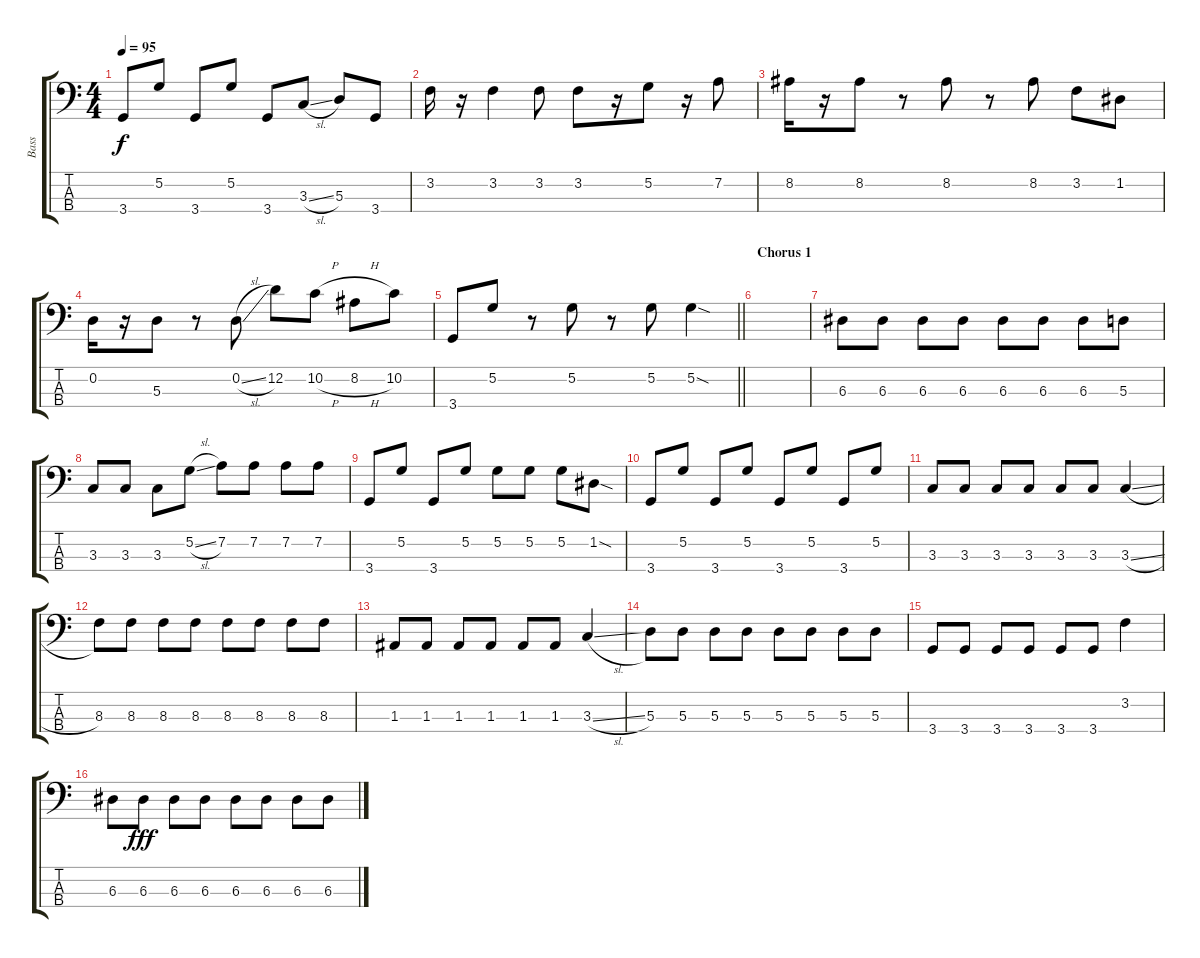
\track ("Bass" "Bass") {instrument electricbassfinger}
\staff {score tabs}
\tuning (G2 D2 A1 E1) {hide}
\ts (4 4)
\tempo 95
\clef f4
\ks c
3.4.8{dy f} 5.2.8 3.4.8 5.2.8 3.4.8 3.3{sl}.8 5.3.8 3.4.8 |
3.2.16 r.16 3.2.4 3.2.8 3.2.8 r.16 5.2.8 r.16 7.2.8 |
8.2.16 r.16 8.2.8 r.8 8.2.8 r.8 8.2.8 3.2.8 1.2.8 |
0.2.16 r.16 5.3.8 r.8 0.2{sl}.8 12.2.8 10.2{h}.8 8.2{h}.8 10.2.8 |
\barLineRight lightlight
3.4.8 5.2.8 r.8 5.2.8 r.8 5.2.8 5.2{sod}.4 |
\section ("" "Chorus 1")
|
6.3.8 6.3.8 6.3.8 6.3.8 6.3.8 6.3.8 6.3.8 5.3.8 |
3.3.8 3.3.8 3.3.8 5.2{sl}.8 7.2.8 7.2.8 7.2.8 7.2.8 |
3.4.8 5.2.8 3.4.8 5.2.8 5.2.8 5.2.8 5.2.8 1.2{sod}.8 |
3.4.8 5.2.8 3.4.8 5.2.8 3.4.8 5.2.8 3.4.8 5.2.8 |
3.3.8 3.3.8 3.3.8 3.3.8 3.3.8 3.3.8 3.3{sl}.4 |
8.3.8 8.3.8 8.3.8 8.3.8 8.3.8 8.3.8 8.3.8 8.3.8 |
1.3.8 1.3.8 1.3.8 1.3.8 1.3.8 1.3.8 3.3{sl}.4 |
5.3.8 5.3.8 5.3.8 5.3.8 5.3.8 5.3.8 5.3.8 5.3.8 |
3.4.8 3.4.8 3.4.8 3.4.8 3.4.8 3.4.8 3.2.4 |
6.3.8 6.3.8{dy fff} 6.3.8 6.3.8 6.3.8 6.3.8 6.3.8 6.3.8
